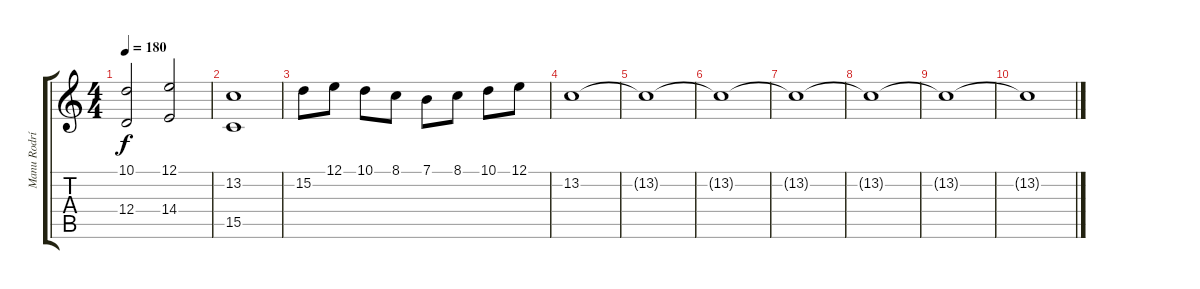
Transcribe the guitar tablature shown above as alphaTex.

\track ("Manu Rodríguez" "Manu Rodrí") {instrument tremolostrings}
\staff {score tabs}
\tuning (E4 B3 G3 D3 A2 E2) {hide}
\ts (4 4)
\tempo 180
\clef g2
\ks c
(10.1 12.4).2{dy f} (12.1 14.4).2 |
(13.2 15.5).1 |
15.2.8 12.1.8 10.1.8 8.1.8 7.1.8 8.1.8 10.1.8 12.1.8 |
13.2.1 |
13.2{t}.1 |
13.2{t}.1 |
13.2{t}.1 |
13.2{t}.1 |
13.2{t}.1 |
13.2{t}.1
